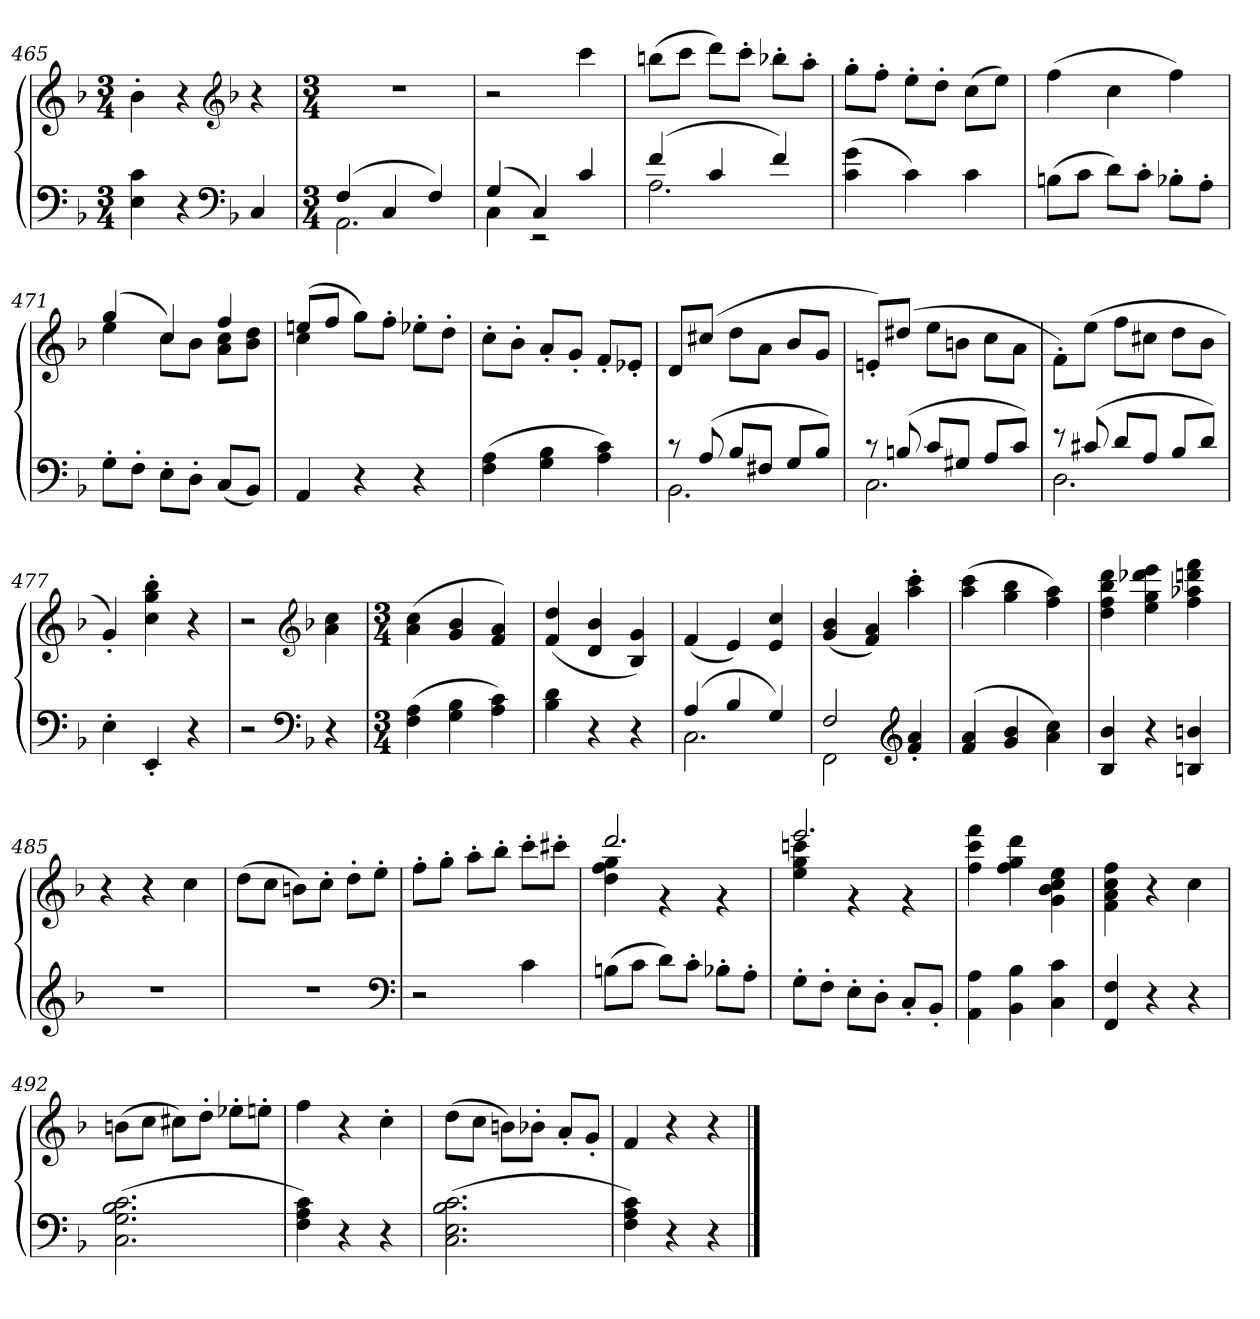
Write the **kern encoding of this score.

**kern	**kern
*part1	*part1
*staff2	*staff1
*clefF4	*clefG2
*k[b-]	*k[b-]
*F:	*F:
*M3/4	*M3/4
=465	=465
4E 4c	4b-'
4r	4r
*clefF4	*clefG2
*k[b-]	*k[b-]
*F:	*F:
4C	4r
=466	=466
*M3/4	*M3/4
*^	*
(4F	2.AA	2.r
4C	.	.
4F)	.	.
=467	=467	=467
(4G	4C	2r
4C)	2r	.
4c	.	4ccc
=468	=468	=468
(4f	2.A	(8bbnL
.	.	8cccJ
4c	.	8dddL)
.	.	8ccc'J
4f)	.	8bb-X'L
.	.	8aa'J
*v	*v	*
=469	=469
(4c 4g	8gg'L
.	8ff'J
4c)	8ee'L
.	8dd'J
4c	(8ccL
.	8eeJ)
=470	=470
(8BnL	(4ff
8cJ	.
8dL)	4cc
8c'J	.
8B-X'L	4ff)
8A'J	.
=471	=471
*	*^
8G'L	(4gg	4ee
8F'J	.	.
8E'L	4cc)	8ccL
8D'J	.	8b-J
(8CL	4ff	8a 8ccL
8BB-J)	.	8b- 8ddJ
=472	=472	=472
4AA	(8eenL	4cc
.	8ffJ	.
4r	8ggL)	2ryy
.	8ff'J	.
4r	8ee-X'L	.
.	8dd'J	.
*	*v	*v
=473	=473
(4F 4A	8cc'L
.	8b-'J
4G 4B-	8a'L
.	8g'J
4A 4c)	8f'L
.	8e-X'J
=474	=474
*^	*
8r	2.BB-	8dL
(8A	.	(8cc#XJ
8B-L	.	8ddL
8F#XJ	.	8aJ
8GL	.	8b-L
8B-J)	.	8gJ
=475	=475	=475
8r	2.C	8en'L)
(8Bn	.	(8dd#XJ
8cL	.	8eeL
8G#XJ	.	8bnJ
8AL	.	8ccL
8cJ)	.	8aJ
=476	=476	=476
8r	2.D	8f'L)
(8c#X	.	(8eeJ
8dL	.	8ffL
8AJ	.	8cc#XJ
8B-L	.	8ddL
8dJ)	.	8b-J
*v	*v	*
=477	=477
4E'	4g')
4EE'	4cc' 4gg' 4bb-'
4r	4r
=478	=478
2r	2r
*clefF4	*clefG2
*k[b-]	*k[b-]
*F:	*F:
4r	4a 4cc
=479	=479
*M3/4	*M3/4
(4F 4A	(4a 4cc
4G 4B-	4g 4b-
4A 4c)	4f 4a)
=480	=480
4B- 4d	(4f 4dd
4r	4d 4b-
4r	4B- 4g)
=481	=481
*^	*
(4A	2.C	(4f
4B-	.	4e)
4G)	.	4e 4cc
=482	=482	=482
2F	2FF	(4g 4b-
.	.	4f 4a)
*clefG2	*	*
4f' 4a'	4ryy	4aa' 4ccc'
*v	*v	*
=483	=483
(4f 4a	(4aa 4ccc
4g 4b-	4gg 4bb-
4a 4cc)	4ff 4aa)
=484	=484
4B- 4b-	4dd 4ff 4bb- 4ddd
4r	4ee 4gg 4ddd-X 4eee
4Bn 4bn	4ff 4aa-X 4dddn 4fff
=485	=485
2.r	4r
.	4r
.	4cc
=486	=486
2.r	(8ddL
.	8ccJ
.	8bnL)
.	8cc'J
.	8dd'L
.	8ee'J
*clefF4	*
=487	=487
2r	8ff'L
.	8gg'J
.	8aa'L
.	8bb-'J
4c	8ccc'L
.	8ccc#X'J
=488	=488
*	*^
(8BnL	2.ddd	4dd 4ff 4gg
8cJ	.	.
8dL)	.	4r
8c'J	.	.
8B-X'L	.	4r
8A'J	.	.
=489	=489	=489
8G'L	2.eee	4ee 4gg 4cccn
8F'J	.	.
8E'L	.	4r
8D'J	.	.
8C'L	.	4r
8BB-'J	.	.
*	*v	*v
=490	=490
4AA 4A	4ff 4ccc 4fff
4BB- 4B-	4ff 4gg 4ddd
4C 4c	4g 4b- 4cc 4ee
=491	=491
4FF 4F	4f 4a 4cc 4ff
4r	4r
4r	4cc
=492	=492
(2.C 2.G 2.B- 2.c	(8bnL
.	8ccJ
.	8cc#XL)
.	8dd'J
.	8ee-X'L
.	8een'J
=493	=493
4F 4A 4c)	4ff
4r	4r
4r	4cc'
=494	=494
(2.C 2.E 2.B- 2.c	(8ddL
.	8ccJ
.	8bnL)
.	8b-X'J
.	8a'L
.	8g'J
=495	=495
4F 4A 4c)	4f
4r	4r
4r	4r
==	==
*-	*-
